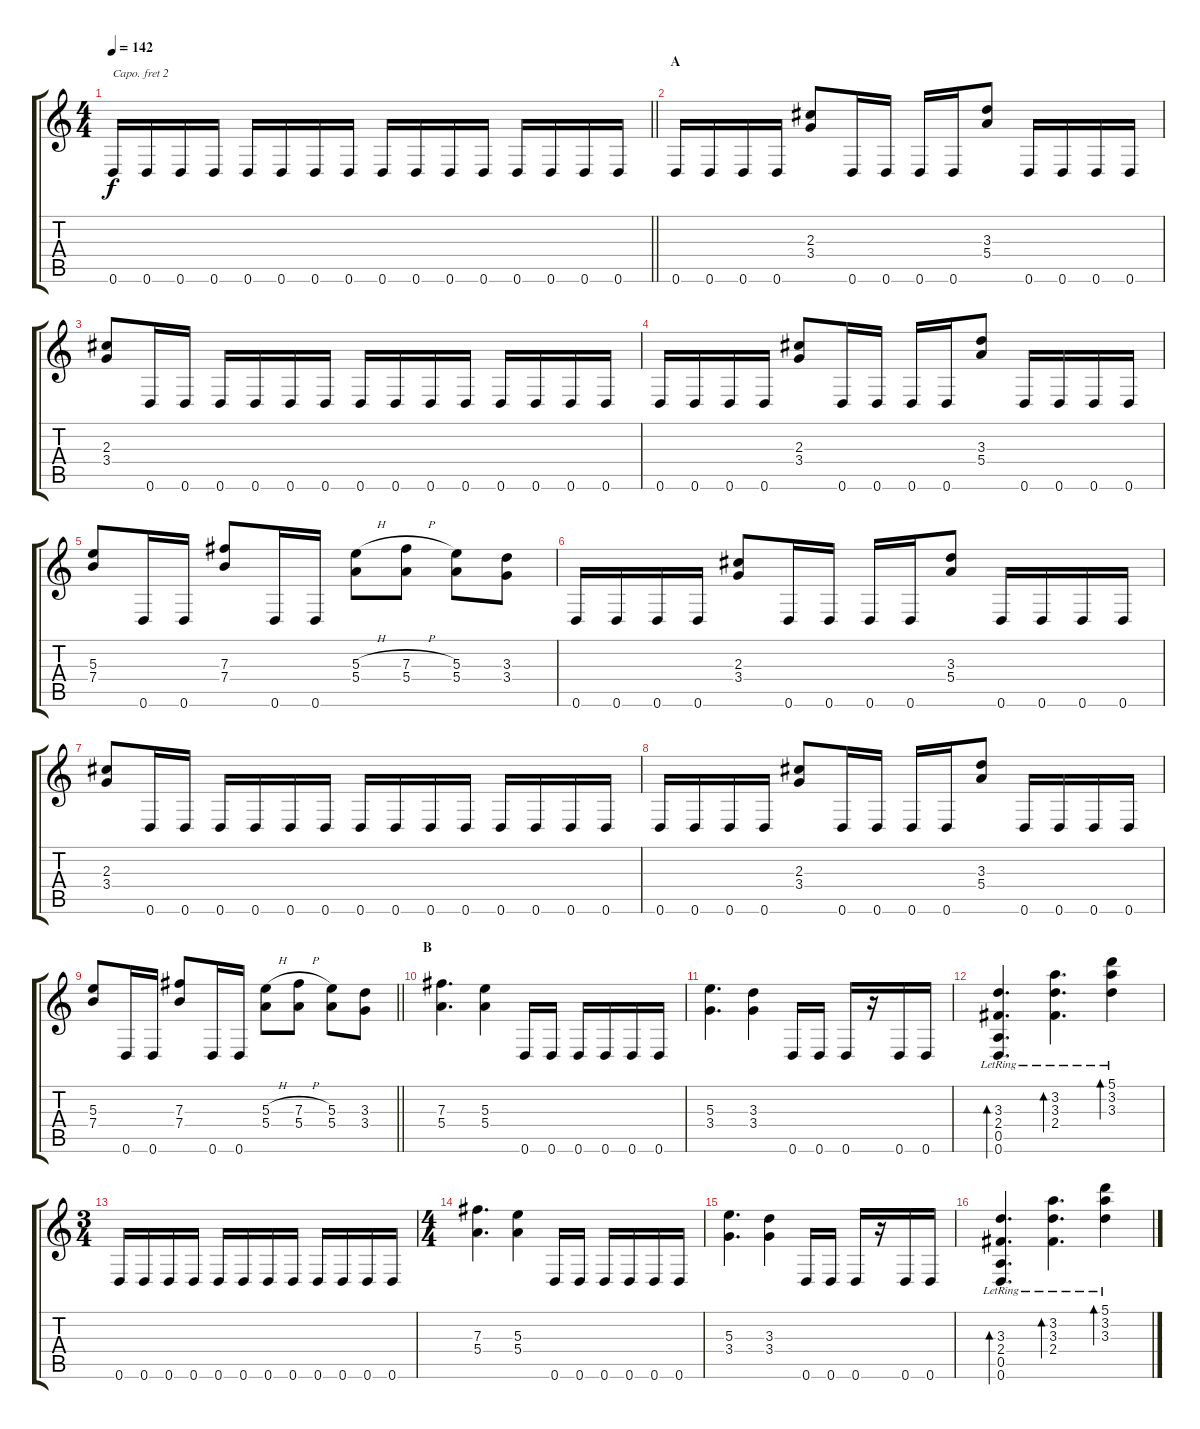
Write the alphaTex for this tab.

\track "" {instrument overdrivenguitar}
\staff {score tabs}
\capo 2
\tuning (G4 E4 A3 D3 G2 C2) {hide}
\ts (4 4)
\tempo 142
\clef g2
\barLineRight lightlight
\ks c
0.6.16{dy f} 0.6.16 0.6.16 0.6.16 0.6.16 0.6.16 0.6.16 0.6.16 0.6.16 0.6.16 0.6.16 0.6.16 0.6.16 0.6.16 0.6.16 0.6.16 |
\section ("" "A")
0.6.16 0.6.16 0.6.16 0.6.16 (2.3 3.4).8 0.6.16 0.6.16 0.6.16 0.6.16 (3.3 5.4).8 0.6.16 0.6.16 0.6.16 0.6.16 |
(2.3 3.4).8 0.6.16 0.6.16 0.6.16 0.6.16 0.6.16 0.6.16 0.6.16 0.6.16 0.6.16 0.6.16 0.6.16 0.6.16 0.6.16 0.6.16 |
0.6.16 0.6.16 0.6.16 0.6.16 (2.3 3.4).8 0.6.16 0.6.16 0.6.16 0.6.16 (3.3 5.4).8 0.6.16 0.6.16 0.6.16 0.6.16 |
(5.3 7.4).8 0.6.16 0.6.16 (7.3 7.4).8 0.6.16 0.6.16 (5.3{h} 5.4).8 (7.3{h} 5.4).8 (5.3 5.4).8 (3.3 3.4).8 |
0.6.16 0.6.16 0.6.16 0.6.16 (2.3 3.4).8 0.6.16 0.6.16 0.6.16 0.6.16 (3.3 5.4).8 0.6.16 0.6.16 0.6.16 0.6.16 |
(2.3 3.4).8 0.6.16 0.6.16 0.6.16 0.6.16 0.6.16 0.6.16 0.6.16 0.6.16 0.6.16 0.6.16 0.6.16 0.6.16 0.6.16 0.6.16 |
0.6.16 0.6.16 0.6.16 0.6.16 (2.3 3.4).8 0.6.16 0.6.16 0.6.16 0.6.16 (3.3 5.4).8 0.6.16 0.6.16 0.6.16 0.6.16 |
\barLineRight lightlight
(5.3 7.4).8 0.6.16 0.6.16 (7.3 7.4).8 0.6.16 0.6.16 (5.3{h} 5.4).8 (7.3{h} 5.4).8 (5.3 5.4).8 (3.3 3.4).8 |
\section ("" "B")
(7.3 5.4).4{d} (5.3 5.4).4 0.6.16 0.6.16 0.6.16 0.6.16 0.6.16 0.6.16 |
(5.3 3.4).4{d} (3.3 3.4).4 0.6.16 0.6.16 0.6.16 r.16 0.6.16 0.6.16 |
(3.3{lr} 2.4{lr} 0.5{lr} 0.6{lr}).4{d bd 60} (3.2{lr} 3.3{lr} 2.4{lr}).4{d bd 60} (5.1{lr} 3.2{lr} 3.3{lr}).4{bd 60} |
\ts (3 4)
0.6.16 0.6.16 0.6.16 0.6.16 0.6.16 0.6.16 0.6.16 0.6.16 0.6.16 0.6.16 0.6.16 0.6.16 |
\ts (4 4)
(7.3 5.4).4{d} (5.3 5.4).4 0.6.16 0.6.16 0.6.16 0.6.16 0.6.16 0.6.16 |
(5.3 3.4).4{d} (3.3 3.4).4 0.6.16 0.6.16 0.6.16 r.16 0.6.16 0.6.16 |
(3.3{lr} 2.4{lr} 0.5{lr} 0.6{lr}).4{d bd 60} (3.2{lr} 3.3{lr} 2.4{lr}).4{d bd 60} (5.1{lr} 3.2{lr} 3.3{lr}).4{bd 60}
